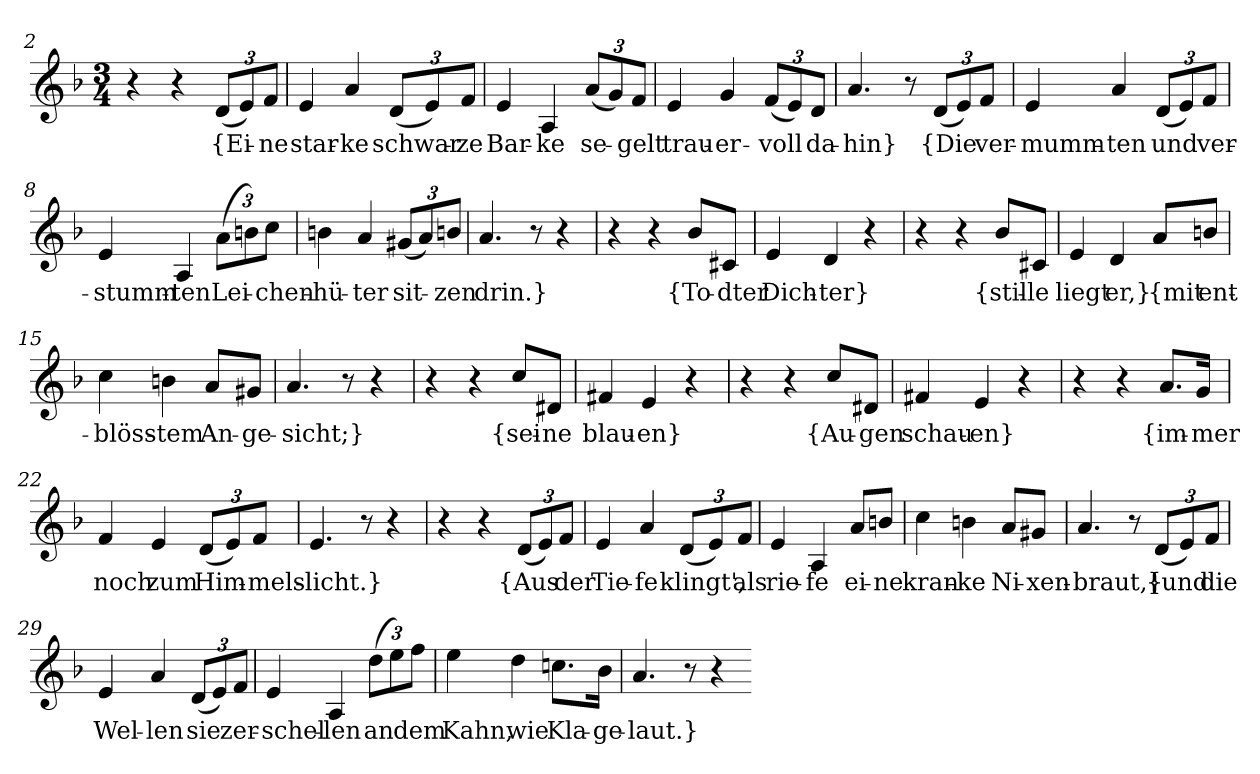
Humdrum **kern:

**kern	**text
*part1	*part1
*staff1	*staff1
*k[b-]	*
*M3/4	*
=2	=2
4r	.
4r	.
(12dL	{Ei-
12e)	.
12fJ	-ne
=3	=3
4e	star-
4a	-ke
(12dL	schwar-
12e)	.
12fJ	-ze
=4	=4
4e	Bar-
4A	-ke
(12aL	se-
12g)	.
12fJ	-gelt
=5	=5
4e	trau-
4g	-er-
(12fL	-voll
12e)	.
12dJ	da-
=6	=6
4.a	-hin}
8r	.
(12dL	{Die
12e)	.
12fJ	ver-
=7	=7
4e	-mumm-
4a	-ten
(12dL	und
12e)	.
12fJ	ver-
=8	=8
4e	-stumm-
4A	-ten
(12aL	Lei-
12bn)	.
12ccJ	-chen-
=9	=9
4bn	-hü-
4a	-ter
(12g#XL	sit-
12a)	.
12bnJ	-zen
=10	=10
4.a	drin.}
8r	.
4r	.
=11	=11
4r	.
4r	.
8b-L	{To-
8c#XJ	-dter
=12	=12
4e	Dich-
4d	-ter}
4r	.
=13	=13
4r	.
4r	.
8b-L	{stil-
8c#XJ	-le
=14	=14
4e	liegt
4d	er,}
8aL	{mit
8bnJ	ent-
=15	=15
4cc	-blöss-
4bn	-tem
8aL	An-
8g#XJ	-ge-
=16	=16
4.a	-sicht;}
8r	.
4r	.
=17	=17
4r	.
4r	.
8ccL	{sei-
8d#XJ	-ne
=18	=18
4f#X	blau-
4e	-en}
4r	.
=19	=19
4r	.
4r	.
8ccL	{Au-
8d#XJ	-gen
=20	=20
4f#X	schau-
4e	-en}
4r	.
=21	=21
4r	.
4r	.
8.aL	{im-
16gJk	-mer
=22	=22
4f	noch
4e	zum
(12dL	Him-
12e)	.
12fJ	-mels-
=23	=23
4.e	-licht.}
8r	.
4r	.
=24	=24
4r	.
4r	.
(12dL	{Aus
12e)	.
12fJ	der
=25	=25
4e	Tie-
4a	-fe
(12dL	klingt',
12e)	.
12fJ	als
=26	=26
4e	rie-
4A	-fe
8aL	ei-
8bnJ	-ne
=27	=27
4cc	kran-
4bn	-ke
8aL	Ni-
8g#XJ	-xen-
=28	=28
4.a	-braut,}
8r	.
(12dL	{und
12e)	.
12fJ	die
=29	=29
4e	Wel-
4a	-len
(12dL	sie
12e)	.
12fJ	zer-
=30	=30
4e	-schel-
4A	-len
(12ddL	an
12ee)	.
12ffJ	dem
=31	=31
4ee	Kahn,
4dd	wie
8.ccnL	Kla-
16b-Jk	-ge-
=32	=32
4.a	-laut.}
8r	.
4r	.
=-	=-
*-	*-
